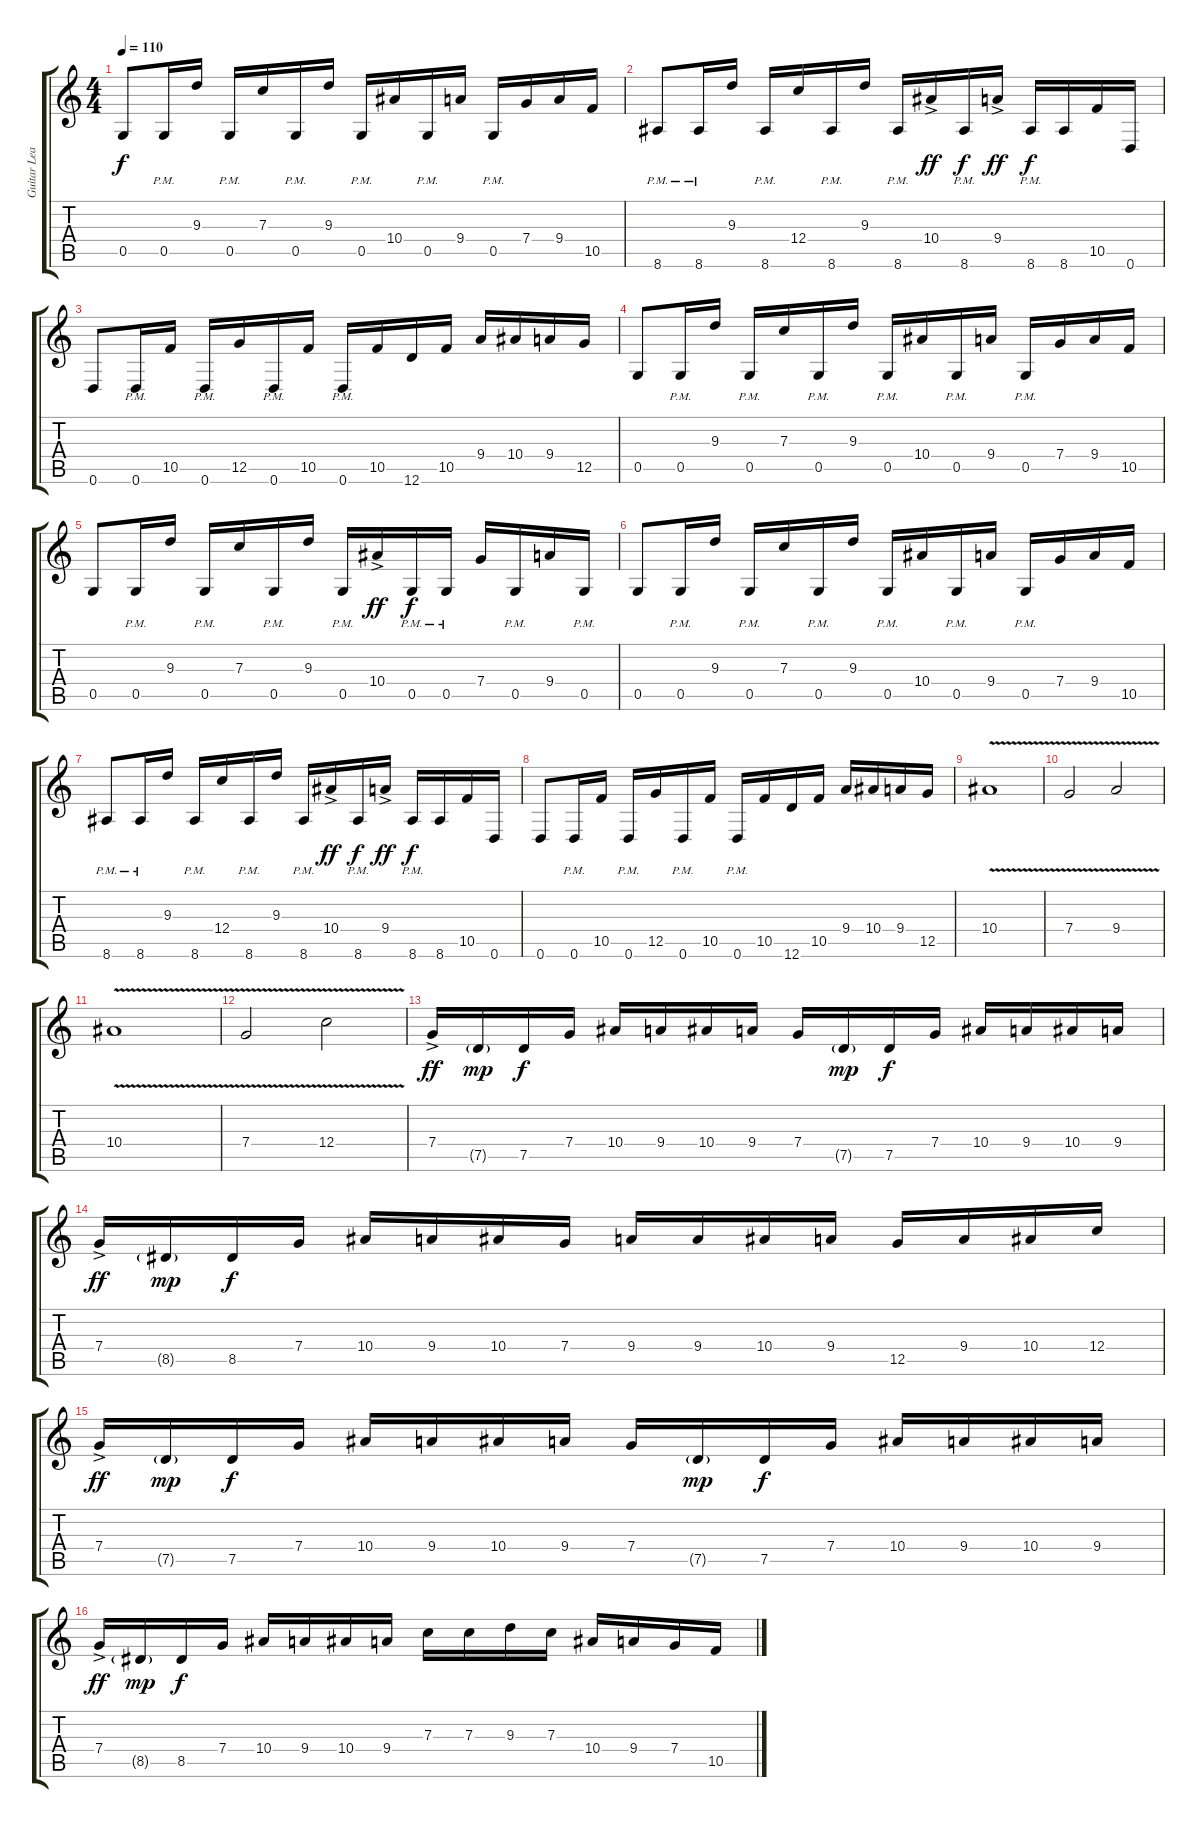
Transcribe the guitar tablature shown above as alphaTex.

\track ("Guitar Lead Tonal" "Guitar Lea") {instrument distortionguitar}
\staff {score tabs}
\tuning (D4 A3 F3 C3 G2 D2) {hide}
\ts (4 4)
\tempo 110
\clef g2
\ks c
0.5.8{dy f} 0.5{pm}.16 9.3.16 0.5{pm}.16 7.3.16 0.5{pm}.16 9.3.16 0.5{pm}.16 10.4.16 0.5{pm}.16 9.4.16 0.5{pm}.16 7.4.16 9.4.16 10.5.16 |
8.6{pm}.8 8.6{pm}.16 9.3.16 8.6{pm}.16 12.4.16 8.6{pm}.16 9.3.16 8.6{pm}.16 10.4{ac}.16{dy ff} 8.6{pm}.16{dy f} 9.4{ac}.16{dy ff} 8.6{pm}.16{dy f} 8.6.16 10.5.16 0.6.16 |
0.6.8 0.6{pm}.16 10.5.16 0.6{pm}.16 12.5.16 0.6{pm}.16 10.5.16 0.6{pm}.16 10.5.16 12.6.16 10.5.16 9.4.16 10.4.16 9.4.16 12.5.16 |
0.5.8 0.5{pm}.16 9.3.16 0.5{pm}.16 7.3.16 0.5{pm}.16 9.3.16 0.5{pm}.16 10.4.16 0.5{pm}.16 9.4.16 0.5{pm}.16 7.4.16 9.4.16 10.5.16 |
0.5.8 0.5{pm}.16 9.3.16 0.5{pm}.16 7.3.16 0.5{pm}.16 9.3.16 0.5{pm}.16 10.4{ac}.16{dy ff} 0.5{pm}.16{dy f} 0.5{pm}.16 7.4.16 0.5{pm}.16 9.4.16 0.5{pm}.16 |
0.5.8 0.5{pm}.16 9.3.16 0.5{pm}.16 7.3.16 0.5{pm}.16 9.3.16 0.5{pm}.16 10.4.16 0.5{pm}.16 9.4.16 0.5{pm}.16 7.4.16 9.4.16 10.5.16 |
8.6{pm}.8 8.6{pm}.16 9.3.16 8.6{pm}.16 12.4.16 8.6{pm}.16 9.3.16 8.6{pm}.16 10.4{ac}.16{dy ff} 8.6{pm}.16{dy f} 9.4{ac}.16{dy ff} 8.6{pm}.16{dy f} 8.6.16 10.5.16 0.6.16 |
0.6.8 0.6{pm}.16 10.5.16 0.6{pm}.16 12.5.16 0.6{pm}.16 10.5.16 0.6{pm}.16 10.5.16 12.6.16 10.5.16 9.4.16 10.4.16 9.4.16 12.5.16 |
10.4{v}.1 |
7.4{v}.2 9.4{v}.2 |
10.4{v}.1 |
7.4{v}.2 12.4{v}.2 |
7.4{ac}.16{dy ff} 7.5{g}.16{dy mp} 7.5.16{dy f} 7.4.16 10.4.16 9.4.16 10.4.16 9.4.16 7.4.16 7.5{g}.16{dy mp} 7.5.16{dy f} 7.4.16 10.4.16 9.4.16 10.4.16 9.4.16 |
7.4{ac}.16{dy ff} 8.5{g}.16{dy mp} 8.5.16{dy f} 7.4.16 10.4.16 9.4.16 10.4.16 7.4.16 9.4.16 9.4.16 10.4.16 9.4.16 12.5.16 9.4.16 10.4.16 12.4.16 |
7.4{ac}.16{dy ff} 7.5{g}.16{dy mp} 7.5.16{dy f} 7.4.16 10.4.16 9.4.16 10.4.16 9.4.16 7.4.16 7.5{g}.16{dy mp} 7.5.16{dy f} 7.4.16 10.4.16 9.4.16 10.4.16 9.4.16 |
7.4{ac}.16{dy ff} 8.5{g}.16{dy mp} 8.5.16{dy f} 7.4.16 10.4.16 9.4.16 10.4.16 9.4.16 7.3.16 7.3.16 9.3.16 7.3.16 10.4.16 9.4.16 7.4.16 10.5.16
